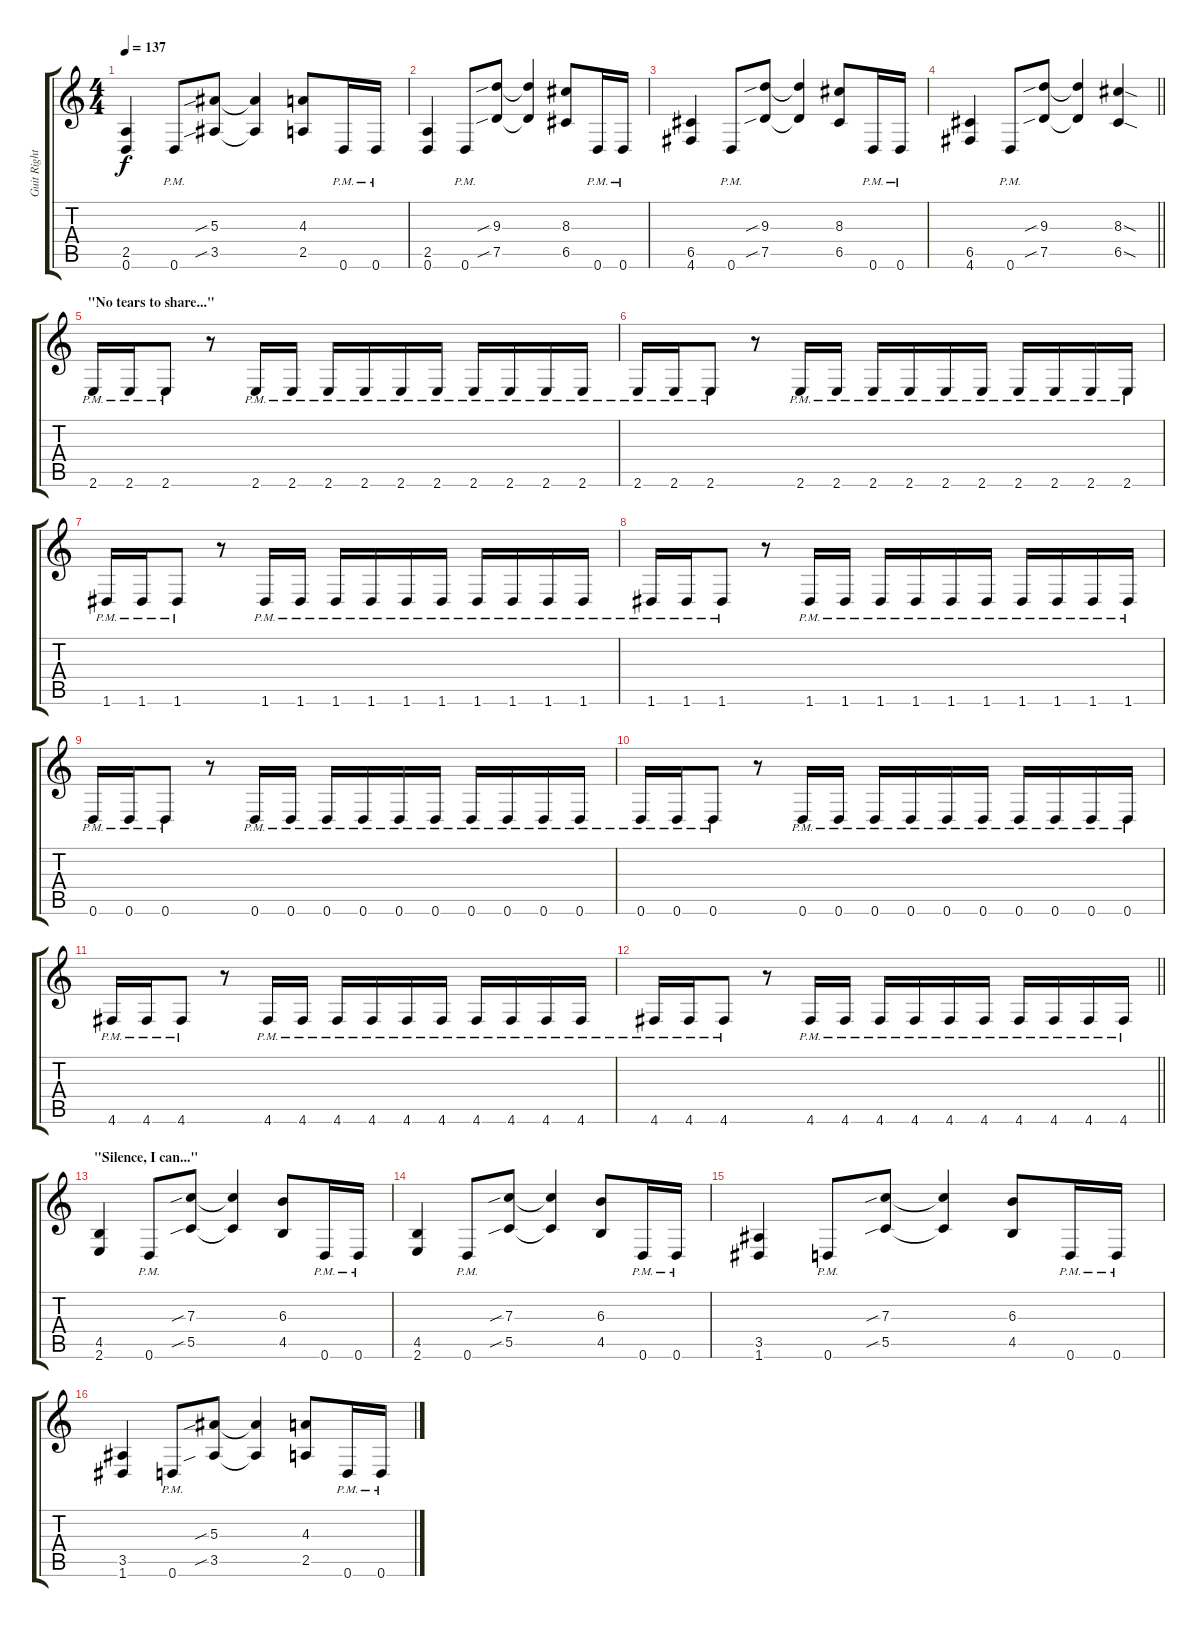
\track ("Guit Right" "Guit Right") {instrument distortionguitar}
\staff {score tabs}
\tuning (D4 A3 F3 C3 G2 D2) {hide}
\ts (4 4)
\tempo 137
\clef g2
\ks c
(2.5 0.6).4{dy f} 0.6{pm}.8 (5.3{sib} 3.5{sib}).8 (5.3{t} 3.5{t}).4 (4.3 2.5).8 0.6{pm}.16 0.6{pm}.16 |
(2.5 0.6).4 0.6{pm}.8 (9.3{sib} 7.5{sib}).8 (9.3{t} 7.5{t}).4 (8.3 6.5).8 0.6{pm}.16 0.6{pm}.16 |
(6.5 4.6).4 0.6{pm}.8 (9.3{sib} 7.5{sib}).8 (9.3{t} 7.5{t}).4 (8.3 6.5).8 0.6{pm}.16 0.6{pm}.16 |
\barLineRight lightlight
(6.5 4.6).4 0.6{pm}.8 (9.3{sib} 7.5{sib}).8 (9.3{t} 7.5{t}).4 (8.3{sod} 6.5{sod}).4 |
\section ("" "\"No tears to share...\"")
2.6{pm}.16 2.6{pm}.16 2.6{pm}.8 r.8 2.6{pm}.16 2.6{pm}.16 2.6{pm}.16 2.6{pm}.16 2.6{pm}.16 2.6{pm}.16 2.6{pm}.16 2.6{pm}.16 2.6{pm}.16 2.6{pm}.16 |
2.6{pm}.16 2.6{pm}.16 2.6{pm}.8 r.8 2.6{pm}.16 2.6{pm}.16 2.6{pm}.16 2.6{pm}.16 2.6{pm}.16 2.6{pm}.16 2.6{pm}.16 2.6{pm}.16 2.6{pm}.16 2.6{pm}.16 |
1.6{pm}.16 1.6{pm}.16 1.6{pm}.8 r.8 1.6{pm}.16 1.6{pm}.16 1.6{pm}.16 1.6{pm}.16 1.6{pm}.16 1.6{pm}.16 1.6{pm}.16 1.6{pm}.16 1.6{pm}.16 1.6{pm}.16 |
1.6{pm}.16 1.6{pm}.16 1.6{pm}.8 r.8 1.6{pm}.16 1.6{pm}.16 1.6{pm}.16 1.6{pm}.16 1.6{pm}.16 1.6{pm}.16 1.6{pm}.16 1.6{pm}.16 1.6{pm}.16 1.6{pm}.16 |
0.6{pm}.16 0.6{pm}.16 0.6{pm}.8 r.8 0.6{pm}.16 0.6{pm}.16 0.6{pm}.16 0.6{pm}.16 0.6{pm}.16 0.6{pm}.16 0.6{pm}.16 0.6{pm}.16 0.6{pm}.16 0.6{pm}.16 |
0.6{pm}.16 0.6{pm}.16 0.6{pm}.8 r.8 0.6{pm}.16 0.6{pm}.16 0.6{pm}.16 0.6{pm}.16 0.6{pm}.16 0.6{pm}.16 0.6{pm}.16 0.6{pm}.16 0.6{pm}.16 0.6{pm}.16 |
4.6{pm}.16 4.6{pm}.16 4.6{pm}.8 r.8 4.6{pm}.16 4.6{pm}.16 4.6{pm}.16 4.6{pm}.16 4.6{pm}.16 4.6{pm}.16 4.6{pm}.16 4.6{pm}.16 4.6{pm}.16 4.6{pm}.16 |
\barLineRight lightlight
4.6{pm}.16 4.6{pm}.16 4.6{pm}.8 r.8 4.6{pm}.16 4.6{pm}.16 4.6{pm}.16 4.6{pm}.16 4.6{pm}.16 4.6{pm}.16 4.6{pm}.16 4.6{pm}.16 4.6{pm}.16 4.6{pm}.16 |
\section ("" "\"Silence, I can...\"")
(4.5 2.6).4 0.6{pm}.8 (7.3{sib} 5.5{sib}).8 (7.3{t} 5.5{t}).4 (6.3 4.5).8 0.6{pm}.16 0.6{pm}.16 |
(4.5 2.6).4 0.6{pm}.8 (7.3{sib} 5.5{sib}).8 (7.3{t} 5.5{t}).4 (6.3 4.5).8 0.6{pm}.16 0.6{pm}.16 |
(3.5 1.6).4 0.6{pm}.8 (7.3{sib} 5.5{sib}).8 (7.3{t} 5.5{t}).4 (6.3 4.5).8 0.6{pm}.16 0.6{pm}.16 |
(3.5 1.6).4 0.6{pm}.8 (5.3{sib} 3.5{sib}).8 (5.3{t} 3.5{t}).4 (4.3 2.5).8 0.6{pm}.16 0.6{pm}.16
